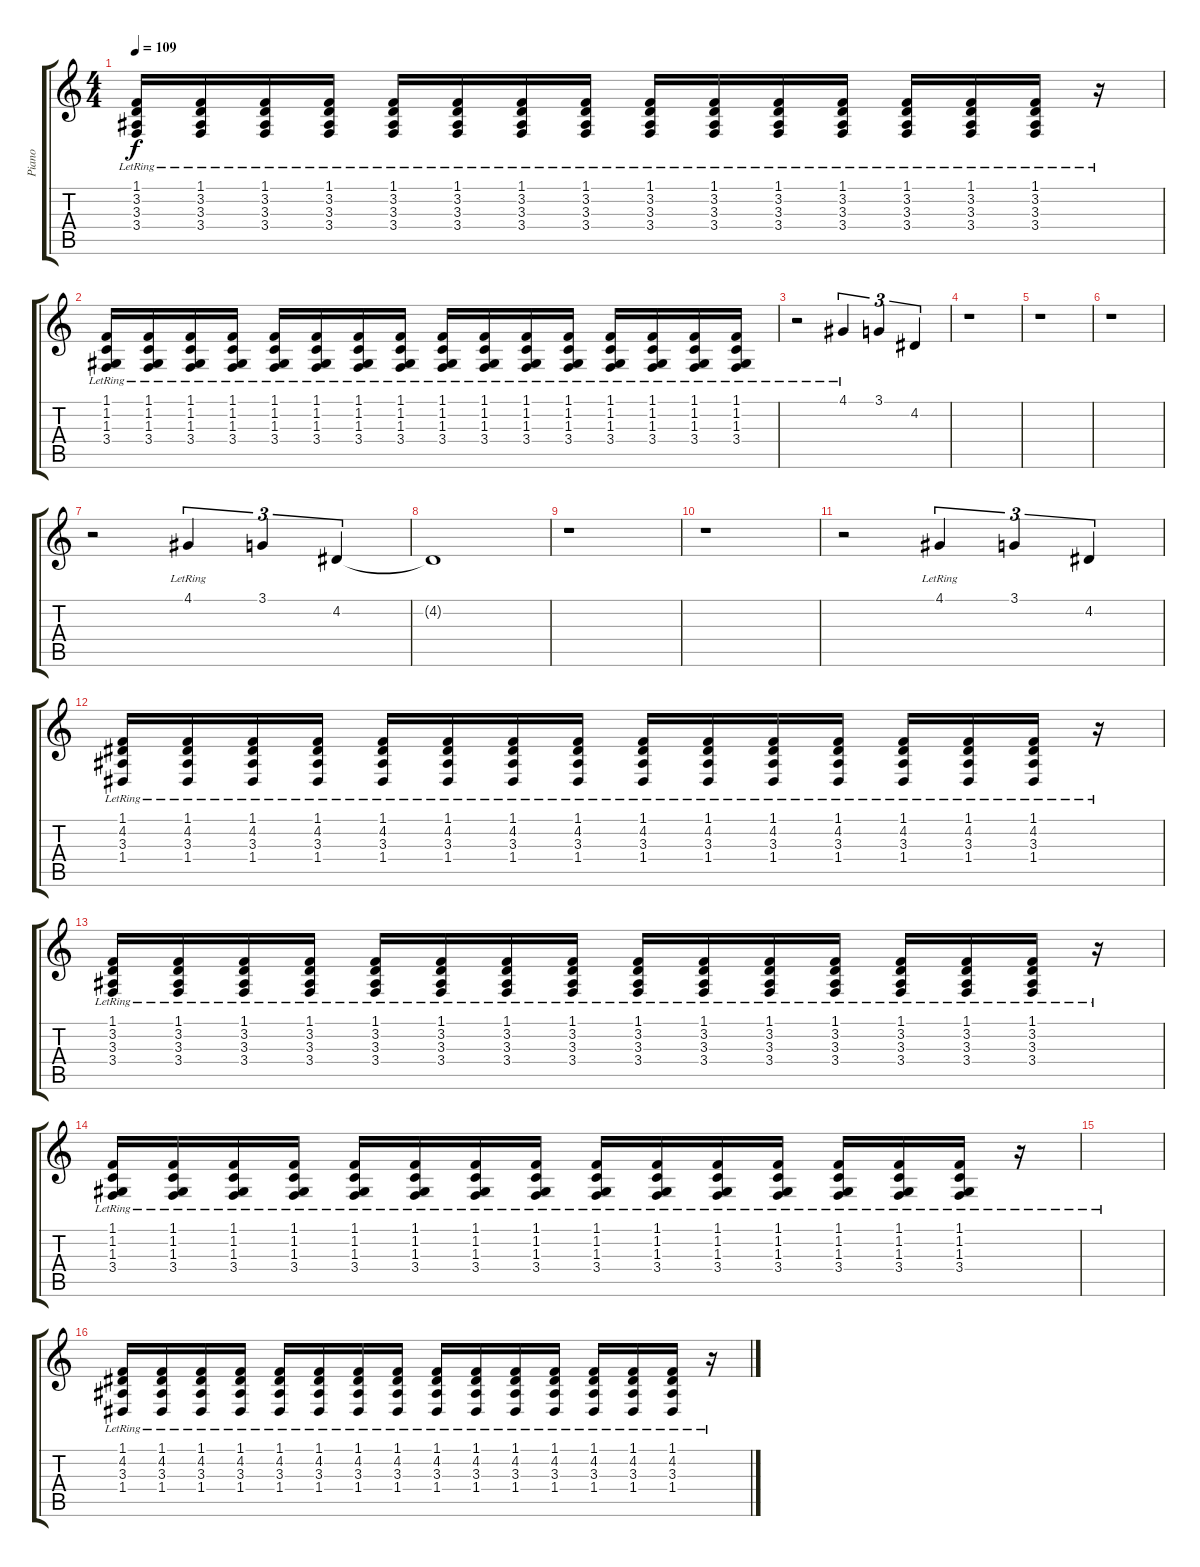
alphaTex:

\track ("Piano" "Piano") {instrument acousticgrandpiano}
\staff {score tabs}
\tuning (E4 B3 G3 D3 A2 E2) {hide}
\ts (4 4)
\tempo 109
\clef g2
\ks c
(1.1{lr} 3.2{lr} 3.3{lr} 3.4{lr}).16{dy f volume 4 instrument pad3polysynth} (1.1{lr} 3.2{lr} 3.3{lr} 3.4{lr}).16 (1.1{lr} 3.2{lr} 3.3{lr} 3.4{lr}).16 (1.1{lr} 3.2{lr} 3.3{lr} 3.4{lr}).16 (1.1{lr} 3.2{lr} 3.3{lr} 3.4{lr}).16 (1.1{lr} 3.2{lr} 3.3{lr} 3.4{lr}).16 (1.1{lr} 3.2{lr} 3.3{lr} 3.4{lr}).16 (1.1{lr} 3.2{lr} 3.3{lr} 3.4{lr}).16 (1.1{lr} 3.2{lr} 3.3{lr} 3.4{lr}).16 (1.1{lr} 3.2{lr} 3.3{lr} 3.4{lr}).16 (1.1{lr} 3.2{lr} 3.3{lr} 3.4{lr}).16 (1.1{lr} 3.2{lr} 3.3{lr} 3.4{lr}).16 (1.1{lr} 3.2{lr} 3.3{lr} 3.4{lr}).16 (1.1{lr} 3.2{lr} 3.3{lr} 3.4{lr}).16 (1.1{lr} 3.2{lr} 3.3{lr} 3.4{lr}).16 r.16{volume 8} |
(1.1{lr} 1.2{lr} 1.3{lr} 3.4{lr}).16{volume 4 instrument pad3polysynth} (1.1{lr} 1.2{lr} 1.3{lr} 3.4{lr}).16 (1.1{lr} 1.2{lr} 1.3{lr} 3.4{lr}).16 (1.1{lr} 1.2{lr} 1.3{lr} 3.4{lr}).16 (1.1{lr} 1.2{lr} 1.3{lr} 3.4{lr}).16 (1.1{lr} 1.2{lr} 1.3{lr} 3.4{lr}).16 (1.1{lr} 1.2{lr} 1.3{lr} 3.4{lr}).16 (1.1{lr} 1.2{lr} 1.3{lr} 3.4{lr}).16 (1.1{lr} 1.2{lr} 1.3{lr} 3.4{lr}).16 (1.1{lr} 1.2{lr} 1.3{lr} 3.4{lr}).16 (1.1{lr} 1.2{lr} 1.3{lr} 3.4{lr}).16 (1.1{lr} 1.2{lr} 1.3{lr} 3.4{lr}).16 (1.1{lr} 1.2{lr} 1.3{lr} 3.4{lr}).16 (1.1{lr} 1.2{lr} 1.3{lr} 3.4{lr}).16 (1.1{lr} 1.2{lr} 1.3{lr} 3.4{lr}).16 (1.1{lr} 1.2{lr} 1.3{lr} 3.4{lr}).16 |
r.2{volume 11 instrument acousticgrandpiano} 4.1{lr}.4{tu (3 2)} 3.1.4{tu (3 2)} 4.2.4{tu (3 2)} |
r.1 |
r.1 |
r.1 |
r.2{volume 13} 4.1{lr}.4{tu (3 2)} 3.1.4{tu (3 2)} 4.2.4{tu (3 2)} |
4.2{t}.1 |
r.1 |
r.1 |
r.2{volume 13} 4.1{lr}.4{tu (3 2)} 3.1.4{tu (3 2)} 4.2.4{tu (3 2)} |
(1.1{lr} 4.2{lr} 3.3{lr} 1.4{lr}).16{volume 6 instrument pad3polysynth} (1.1{lr} 4.2{lr} 3.3{lr} 1.4{lr}).16 (1.1{lr} 4.2{lr} 3.3{lr} 1.4{lr}).16 (1.1{lr} 4.2{lr} 3.3{lr} 1.4{lr}).16 (1.1{lr} 4.2{lr} 3.3{lr} 1.4{lr}).16 (1.1{lr} 4.2{lr} 3.3{lr} 1.4{lr}).16 (1.1{lr} 4.2{lr} 3.3{lr} 1.4{lr}).16 (1.1{lr} 4.2{lr} 3.3{lr} 1.4{lr}).16 (1.1{lr} 4.2{lr} 3.3{lr} 1.4{lr}).16 (1.1{lr} 4.2{lr} 3.3{lr} 1.4{lr}).16 (1.1{lr} 4.2{lr} 3.3{lr} 1.4{lr}).16 (1.1{lr} 4.2{lr} 3.3{lr} 1.4{lr}).16 (1.1{lr} 4.2{lr} 3.3{lr} 1.4{lr}).16 (1.1{lr} 4.2{lr} 3.3{lr} 1.4{lr}).16 (1.1{lr} 4.2{lr} 3.3{lr} 1.4{lr}).16 r.16{volume 8} |
(1.1{lr} 3.2{lr} 3.3{lr} 3.4{lr}).16{volume 4 instrument pad3polysynth} (1.1{lr} 3.2{lr} 3.3{lr} 3.4{lr}).16 (1.1{lr} 3.2{lr} 3.3{lr} 3.4{lr}).16 (1.1{lr} 3.2{lr} 3.3{lr} 3.4{lr}).16 (1.1{lr} 3.2{lr} 3.3{lr} 3.4{lr}).16 (1.1{lr} 3.2{lr} 3.3{lr} 3.4{lr}).16 (1.1{lr} 3.2{lr} 3.3{lr} 3.4{lr}).16 (1.1{lr} 3.2{lr} 3.3{lr} 3.4{lr}).16 (1.1{lr} 3.2{lr} 3.3{lr} 3.4{lr}).16 (1.1{lr} 3.2{lr} 3.3{lr} 3.4{lr}).16 (1.1{lr} 3.2{lr} 3.3{lr} 3.4{lr}).16 (1.1{lr} 3.2{lr} 3.3{lr} 3.4{lr}).16 (1.1{lr} 3.2{lr} 3.3{lr} 3.4{lr}).16 (1.1{lr} 3.2{lr} 3.3{lr} 3.4{lr}).16 (1.1{lr} 3.2{lr} 3.3{lr} 3.4{lr}).16 r.16{volume 8} |
(1.1{lr} 1.2{lr} 1.3{lr} 3.4{lr}).16{volume 4 instrument pad3polysynth} (1.1{lr} 1.2{lr} 1.3{lr} 3.4{lr}).16 (1.1{lr} 1.2{lr} 1.3{lr} 3.4{lr}).16 (1.1{lr} 1.2{lr} 1.3{lr} 3.4{lr}).16 (1.1{lr} 1.2{lr} 1.3{lr} 3.4{lr}).16 (1.1{lr} 1.2{lr} 1.3{lr} 3.4{lr}).16 (1.1{lr} 1.2{lr} 1.3{lr} 3.4{lr}).16 (1.1{lr} 1.2{lr} 1.3{lr} 3.4{lr}).16 (1.1{lr} 1.2{lr} 1.3{lr} 3.4{lr}).16 (1.1{lr} 1.2{lr} 1.3{lr} 3.4{lr}).16 (1.1{lr} 1.2{lr} 1.3{lr} 3.4{lr}).16 (1.1{lr} 1.2{lr} 1.3{lr} 3.4{lr}).16 (1.1{lr} 1.2{lr} 1.3{lr} 3.4{lr}).16 (1.1{lr} 1.2{lr} 1.3{lr} 3.4{lr}).16 (1.1{lr} 1.2{lr} 1.3{lr} 3.4{lr}).16 r.16{volume 8} |
|
(1.1{lr} 4.2{lr} 3.3{lr} 1.4{lr}).16{volume 6 instrument pad3polysynth} (1.1{lr} 4.2{lr} 3.3{lr} 1.4{lr}).16 (1.1{lr} 4.2{lr} 3.3{lr} 1.4{lr}).16 (1.1{lr} 4.2{lr} 3.3{lr} 1.4{lr}).16 (1.1{lr} 4.2{lr} 3.3{lr} 1.4{lr}).16 (1.1{lr} 4.2{lr} 3.3{lr} 1.4{lr}).16 (1.1{lr} 4.2{lr} 3.3{lr} 1.4{lr}).16 (1.1{lr} 4.2{lr} 3.3{lr} 1.4{lr}).16 (1.1{lr} 4.2{lr} 3.3{lr} 1.4{lr}).16 (1.1{lr} 4.2{lr} 3.3{lr} 1.4{lr}).16 (1.1{lr} 4.2{lr} 3.3{lr} 1.4{lr}).16 (1.1{lr} 4.2{lr} 3.3{lr} 1.4{lr}).16 (1.1{lr} 4.2{lr} 3.3{lr} 1.4{lr}).16 (1.1{lr} 4.2{lr} 3.3{lr} 1.4{lr}).16 (1.1{lr} 4.2{lr} 3.3{lr} 1.4{lr}).16 r.16{volume 8}
